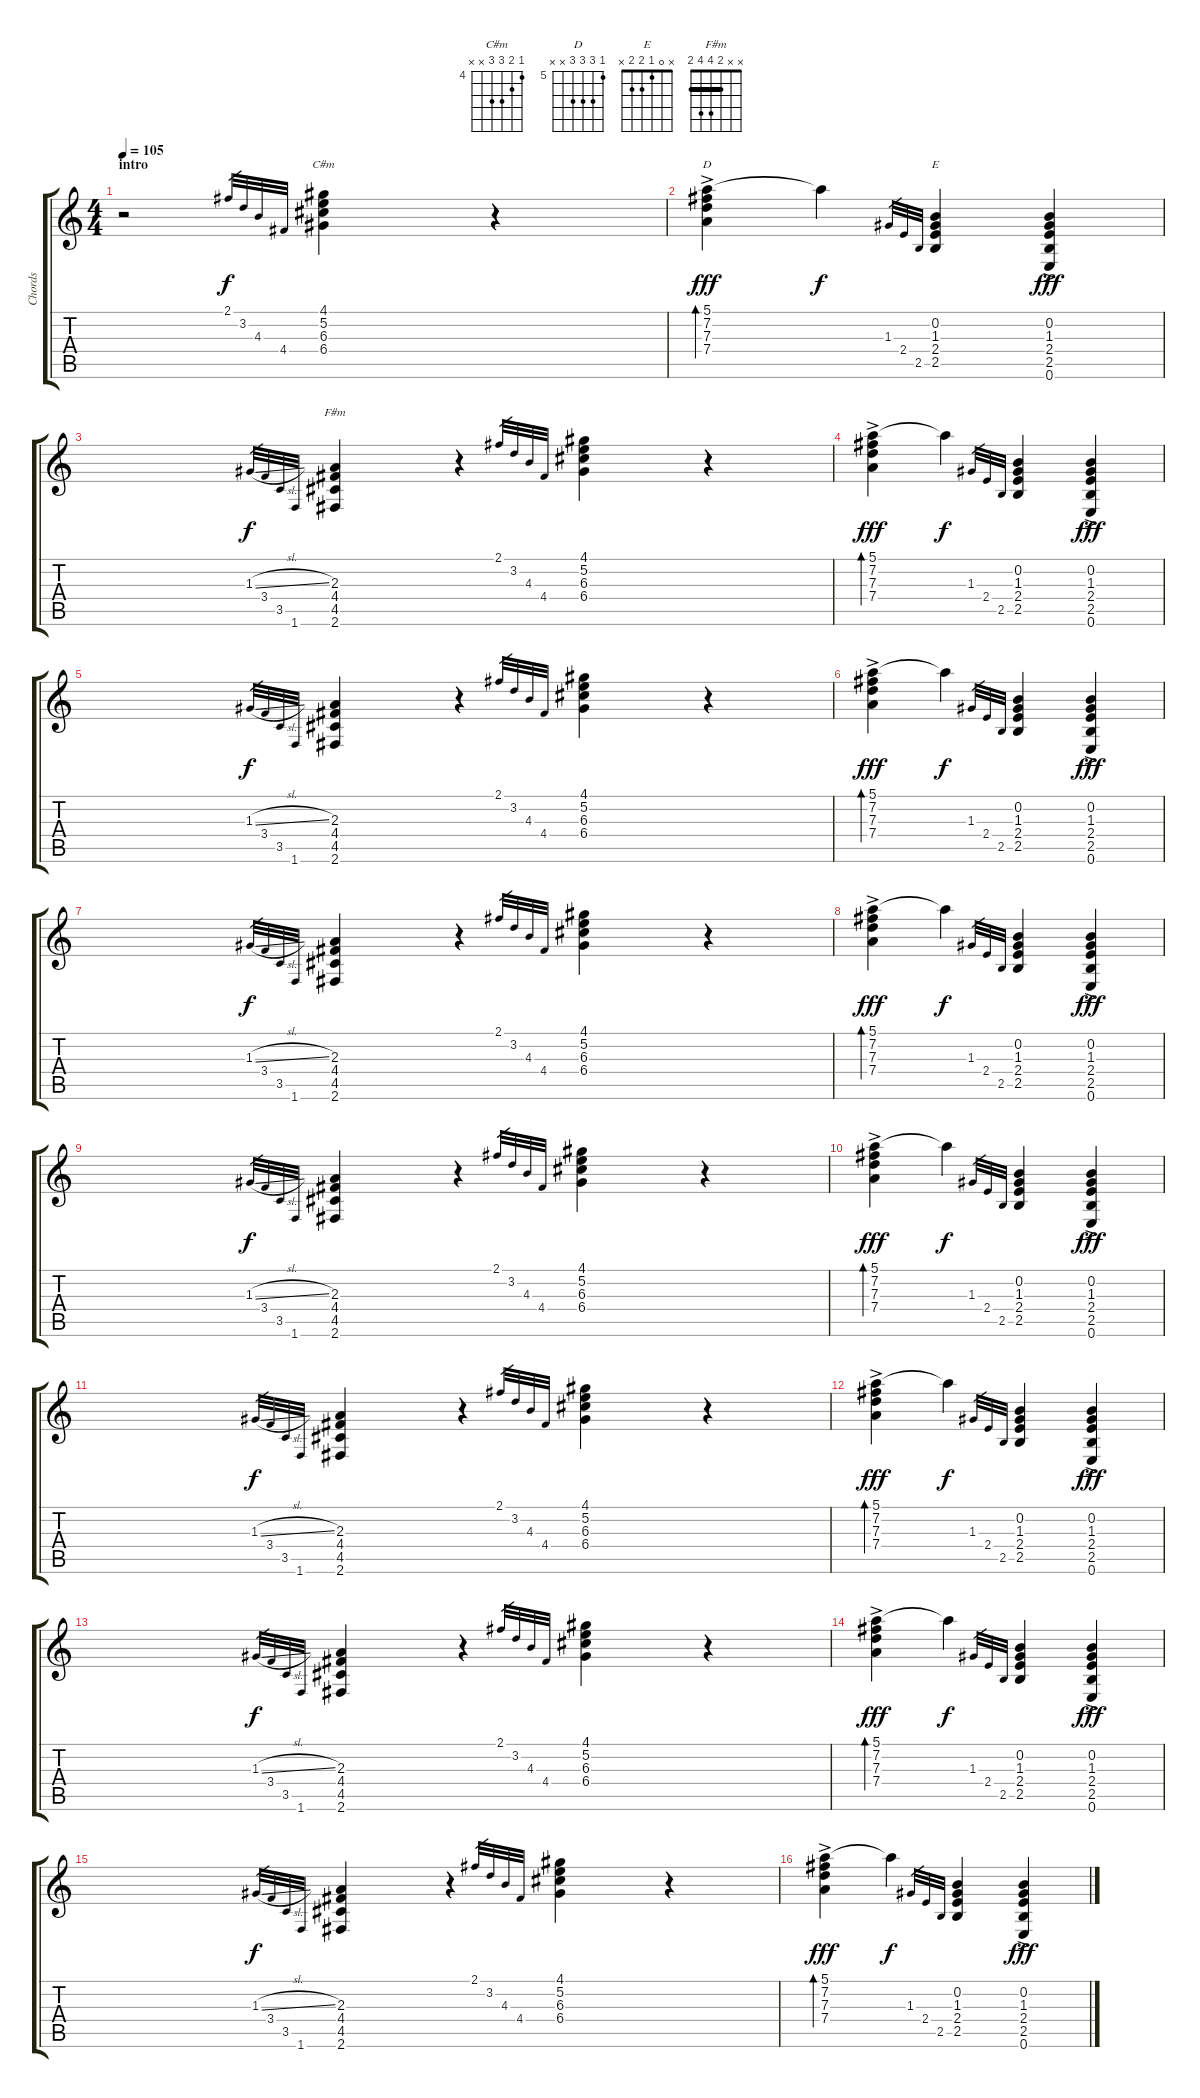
\track ("Chords" "Chords") {instrument acousticguitarnylon}
\staff {score tabs}
\tuning (E4 B3 G3 D3 A2 E2) {hide}
\chord ("C#m" 4 5 6 6 x x) {firstfret 4}
\chord ("D" 5 7 7 7 x x) {firstfret 5}
\chord ("E" x 0 1 2 2 x)
\chord ("F#m" x x 2 4 4 2) {barre 2}
\ts (4 4)
\section ("" "intro")
\tempo 105
\clef g2
\ks c
r.2{dy f instrument acousticguitarnylon} 2.1.32{gr} 3.2.32{gr} 4.3.32{gr} 4.4.32{gr} (4.1 5.2 6.3 6.4).4{ch "C#m"} r.4 |
(5.1 7.2{ac} 7.3{ac} 7.4).4{bd 30 ch "D" dy fff} 5.1{t}.4{dy f} 1.3.32{gr} 2.4.32{gr} 2.5.32{gr} (0.2 1.3 2.4 2.5).4{ch "E"} (0.2 1.3 2.4{ac} 2.5{ac} 0.6).4{dy fff} |
1.3{sl}.32{gr dy f} 3.4.32{gr} 3.5.32{gr} 1.6.32{gr} (2.3 4.4 4.5 2.6).4{ch "F#m"} r.4 2.1.32{gr} 3.2.32{gr} 4.3.32{gr} 4.4.32{gr} (4.1 5.2 6.3 6.4).4 r.4 |
(5.1 7.2{ac} 7.3{ac} 7.4).4{bd 30 dy fff} 5.1{t}.4{dy f} 1.3.32{gr} 2.4.32{gr} 2.5.32{gr} (0.2 1.3 2.4 2.5).4 (0.2 1.3 2.4{ac} 2.5{ac} 0.6).4{dy fff} |
1.3{sl}.32{gr dy f} 3.4.32{gr} 3.5.32{gr} 1.6.32{gr} (2.3 4.4 4.5 2.6).4 r.4 2.1.32{gr} 3.2.32{gr} 4.3.32{gr} 4.4.32{gr} (4.1 5.2 6.3 6.4).4 r.4 |
(5.1 7.2{ac} 7.3{ac} 7.4).4{bd 30 dy fff} 5.1{t}.4{dy f} 1.3.32{gr} 2.4.32{gr} 2.5.32{gr} (0.2 1.3 2.4 2.5).4 (0.2 1.3 2.4{ac} 2.5{ac} 0.6).4{dy fff} |
1.3{sl}.32{gr dy f} 3.4.32{gr} 3.5.32{gr} 1.6.32{gr} (2.3 4.4 4.5 2.6).4 r.4 2.1.32{gr} 3.2.32{gr} 4.3.32{gr} 4.4.32{gr} (4.1 5.2 6.3 6.4).4 r.4 |
(5.1 7.2{ac} 7.3{ac} 7.4).4{bd 30 dy fff} 5.1{t}.4{dy f} 1.3.32{gr} 2.4.32{gr} 2.5.32{gr} (0.2 1.3 2.4 2.5).4 (0.2 1.3 2.4{ac} 2.5{ac} 0.6).4{dy fff} |
1.3{sl}.32{gr dy f} 3.4.32{gr} 3.5.32{gr} 1.6.32{gr} (2.3 4.4 4.5 2.6).4 r.4 2.1.32{gr} 3.2.32{gr} 4.3.32{gr} 4.4.32{gr} (4.1 5.2 6.3 6.4).4 r.4 |
(5.1 7.2{ac} 7.3{ac} 7.4).4{bd 30 dy fff} 5.1{t}.4{dy f} 1.3.32{gr} 2.4.32{gr} 2.5.32{gr} (0.2 1.3 2.4 2.5).4 (0.2 1.3 2.4{ac} 2.5{ac} 0.6).4{dy fff} |
1.3{sl}.32{gr dy f} 3.4.32{gr} 3.5.32{gr} 1.6.32{gr} (2.3 4.4 4.5 2.6).4 r.4 2.1.32{gr} 3.2.32{gr} 4.3.32{gr} 4.4.32{gr} (4.1 5.2 6.3 6.4).4 r.4 |
(5.1 7.2{ac} 7.3{ac} 7.4).4{bd 30 dy fff} 5.1{t}.4{dy f} 1.3.32{gr} 2.4.32{gr} 2.5.32{gr} (0.2 1.3 2.4 2.5).4 (0.2 1.3 2.4{ac} 2.5{ac} 0.6).4{dy fff} |
1.3{sl}.32{gr dy f} 3.4.32{gr} 3.5.32{gr} 1.6.32{gr} (2.3 4.4 4.5 2.6).4 r.4 2.1.32{gr} 3.2.32{gr} 4.3.32{gr} 4.4.32{gr} (4.1 5.2 6.3 6.4).4 r.4 |
(5.1 7.2{ac} 7.3{ac} 7.4).4{bd 30 dy fff} 5.1{t}.4{dy f} 1.3.32{gr} 2.4.32{gr} 2.5.32{gr} (0.2 1.3 2.4 2.5).4 (0.2 1.3 2.4{ac} 2.5{ac} 0.6).4{dy fff} |
1.3{sl}.32{gr dy f} 3.4.32{gr} 3.5.32{gr} 1.6.32{gr} (2.3 4.4 4.5 2.6).4 r.4 2.1.32{gr} 3.2.32{gr} 4.3.32{gr} 4.4.32{gr} (4.1 5.2 6.3 6.4).4 r.4 |
(5.1 7.2{ac} 7.3{ac} 7.4).4{bd 30 dy fff} 5.1{t}.4{dy f} 1.3.32{gr} 2.4.32{gr} 2.5.32{gr} (0.2 1.3 2.4 2.5).4 (0.2 1.3 2.4{ac} 2.5{ac} 0.6).4{dy fff}
